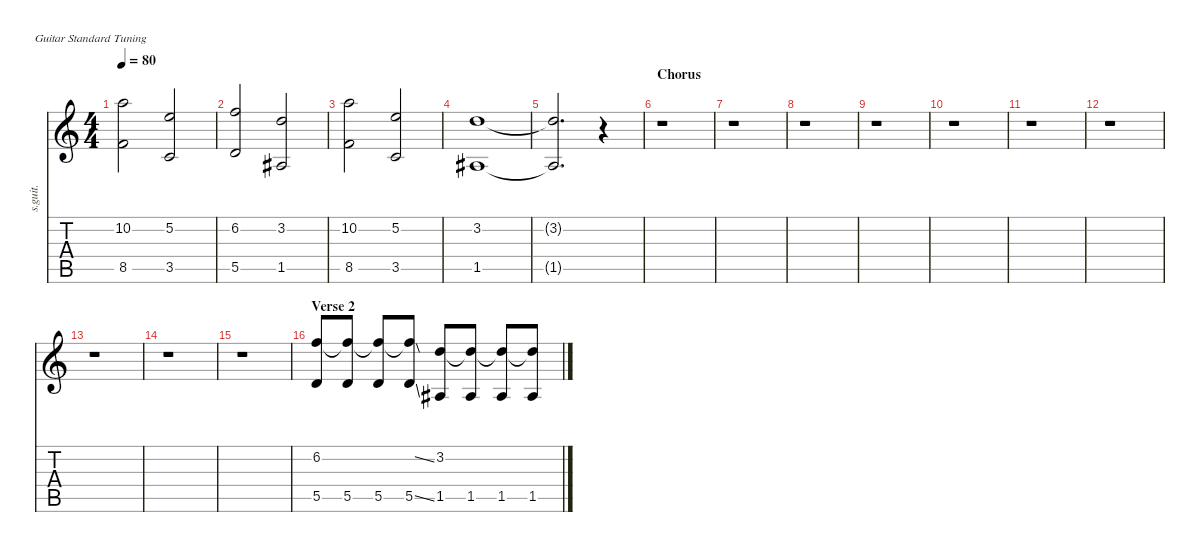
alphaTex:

\defaultSystemsLayout 4
\hideDynamics
\bracketExtendMode nobrackets
\track ("Billie Joe Armstrong - Lead" "s.guit.") {instrument electricguitarclean}
\staff {score tabs}
\tuning (E4 B3 G3 D3 A2 E2)
\ts (4 4)
\tempo 80
\clef g2
\ks c
(10.2 8.5).2{lyrics (0 "") lyrics (1 "") lyrics (2 "") lyrics (3 "") lyrics (4 "") dy f} (5.2 3.5).2{lyrics (0 "") lyrics (1 "") lyrics (2 "") lyrics (3 "") lyrics (4 "")} |
(6.2 5.5).2{lyrics (0 "") lyrics (1 "") lyrics (2 "") lyrics (3 "") lyrics (4 "")} (3.2 1.5{acc #}).2{lyrics (0 "") lyrics (1 "") lyrics (2 "") lyrics (3 "") lyrics (4 "")} |
(10.2 8.5).2{lyrics (0 "") lyrics (1 "") lyrics (2 "") lyrics (3 "") lyrics (4 "")} (5.2 3.5).2{lyrics (0 "") lyrics (1 "") lyrics (2 "") lyrics (3 "") lyrics (4 "")} |
(3.2 1.5{acc #}).1{lyrics (0 "") lyrics (1 "") lyrics (2 "") lyrics (3 "") lyrics (4 "")} |
(3.2{t} 1.5{t acc #}).2{d lyrics (0 "") lyrics (1 "") lyrics (2 "") lyrics (3 "") lyrics (4 "")} r.4 |
\section ("" "Chorus")
r.1 |
r.1 |
r.1 |
r.1 |
r.1 |
r.1 |
r.1 |
r.1 |
r.1 |
r.1 |
\section ("" "Verse 2")
(6.2 5.5).8{lyrics (0 "") lyrics (1 "") lyrics (2 "") lyrics (3 "") lyrics (4 "")} (6.2{t} 5.5).8{lyrics (0 "") lyrics (1 "") lyrics (2 "") lyrics (3 "") lyrics (4 "")} (6.2{t} 5.5).8{lyrics (0 "") lyrics (1 "") lyrics (2 "") lyrics (3 "") lyrics (4 "")} (6.2{ss t} 5.5{ss}).8{lyrics (0 "") lyrics (1 "") lyrics (2 "") lyrics (3 "") lyrics (4 "")} (3.2 1.5{acc #}).8{lyrics (0 "") lyrics (1 "") lyrics (2 "") lyrics (3 "") lyrics (4 "")} (3.2{t} 1.5{acc #}).8{lyrics (0 "") lyrics (1 "") lyrics (2 "") lyrics (3 "") lyrics (4 "")} (3.2{t} 1.5{acc #}).8{lyrics (0 "") lyrics (1 "") lyrics (2 "") lyrics (3 "") lyrics (4 "")} (3.2{ss t} 1.5{ss acc #}).8{lyrics (0 "") lyrics (1 "") lyrics (2 "") lyrics (3 "") lyrics (4 "")}
